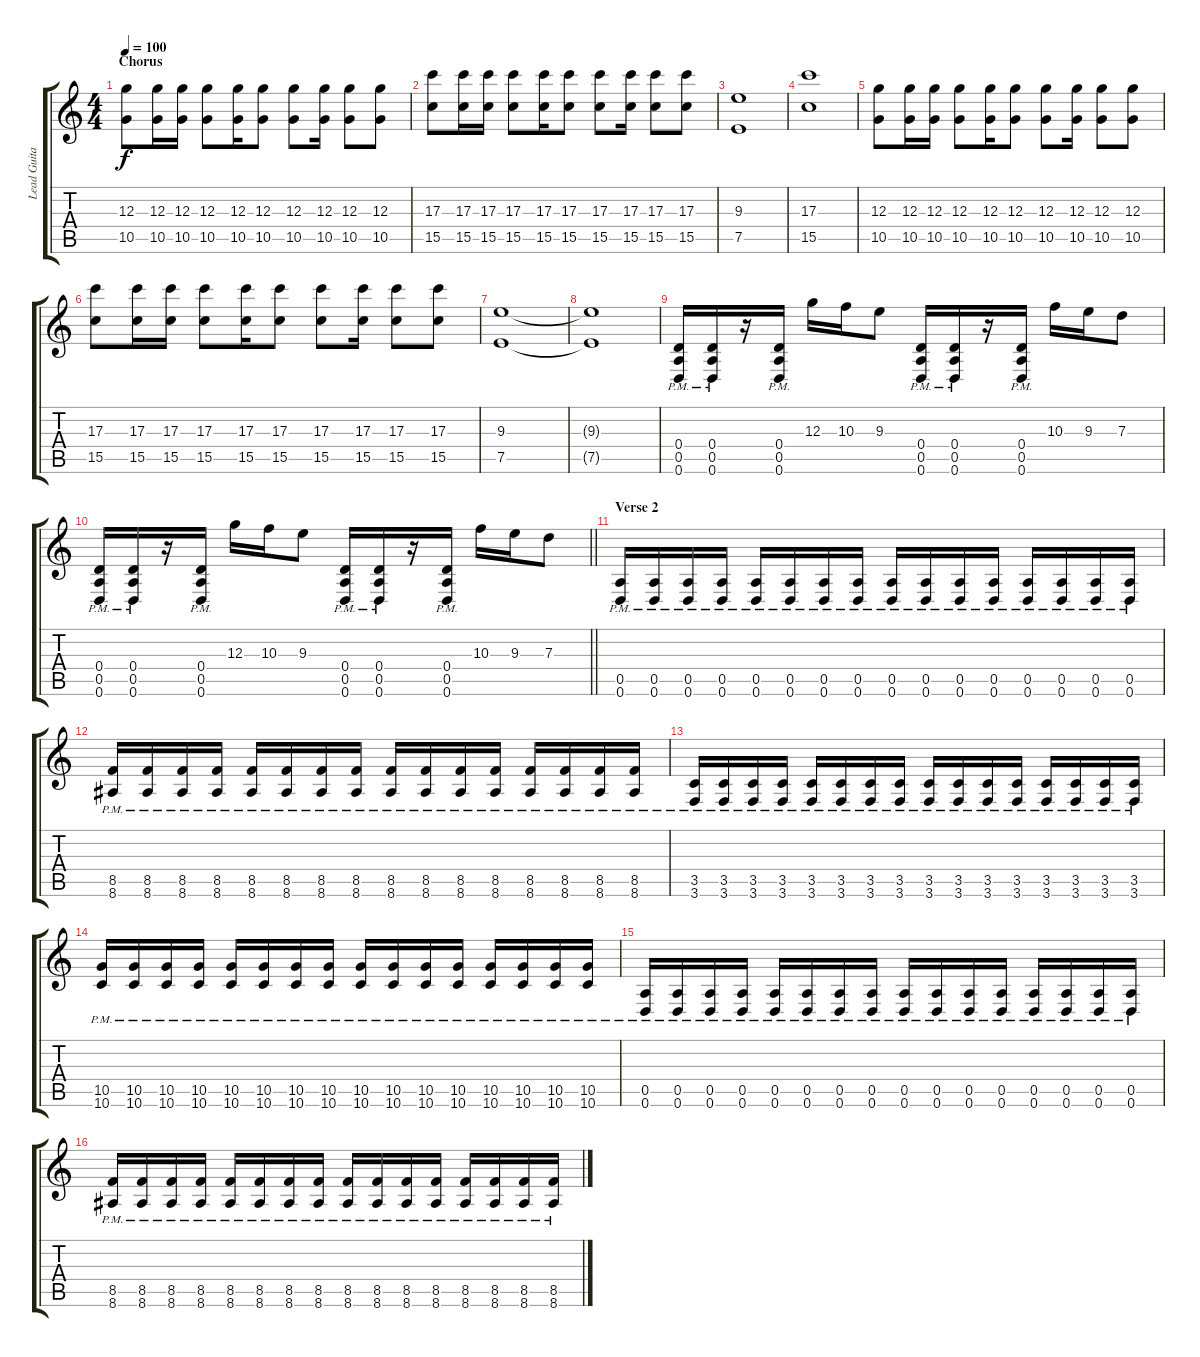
\track ("Lead Guitar" "Lead Guita") {instrument distortionguitar}
\staff {score tabs}
\tuning (E4 B3 G3 D3 A2 D2) {hide}
\ts (4 4)
\section ("" "Chorus")
\tempo 100
\clef g2
\ks c
(12.3 10.5).8{dy f} (12.3 10.5).16 (12.3 10.5).16 (12.3 10.5).8 (12.3 10.5).16 (12.3 10.5).8 (12.3 10.5).8 (12.3 10.5).16 (12.3 10.5).8 (12.3 10.5).8 |
(17.3 15.5).8 (17.3 15.5).16 (17.3 15.5).16 (17.3 15.5).8 (17.3 15.5).16 (17.3 15.5).8 (17.3 15.5).8 (17.3 15.5).16 (17.3 15.5).8 (17.3 15.5).8 |
(9.3 7.5).1 |
(17.3 15.5).1 |
(12.3 10.5).8 (12.3 10.5).16 (12.3 10.5).16 (12.3 10.5).8 (12.3 10.5).16 (12.3 10.5).8 (12.3 10.5).8 (12.3 10.5).16 (12.3 10.5).8 (12.3 10.5).8 |
(17.3 15.5).8 (17.3 15.5).16 (17.3 15.5).16 (17.3 15.5).8 (17.3 15.5).16 (17.3 15.5).8 (17.3 15.5).8 (17.3 15.5).16 (17.3 15.5).8 (17.3 15.5).8 |
(9.3 7.5).1 |
(9.3{t} 7.5{t}).1 |
(0.4{pm} 0.5{pm} 0.6{pm}).16 (0.4{pm} 0.5{pm} 0.6{pm}).16 r.16 (0.4{pm} 0.5{pm} 0.6{pm}).16 12.3.16 10.3.16 9.3.8 (0.4{pm} 0.5{pm} 0.6{pm}).16 (0.4{pm} 0.5{pm} 0.6{pm}).16 r.16 (0.4{pm} 0.5{pm} 0.6{pm}).16 10.3.16 9.3.16 7.3.8 |
\barLineRight lightlight
(0.4{pm} 0.5{pm} 0.6{pm}).16 (0.4{pm} 0.5{pm} 0.6{pm}).16 r.16 (0.4{pm} 0.5{pm} 0.6{pm}).16 12.3.16 10.3.16 9.3.8 (0.4{pm} 0.5{pm} 0.6{pm}).16 (0.4{pm} 0.5{pm} 0.6{pm}).16 r.16 (0.4{pm} 0.5{pm} 0.6{pm}).16 10.3.16 9.3.16 7.3.8 |
\section ("" "Verse 2")
(0.5{pm} 0.6{pm}).16 (0.5{pm} 0.6{pm}).16 (0.5{pm} 0.6{pm}).16 (0.5{pm} 0.6{pm}).16 (0.5{pm} 0.6{pm}).16 (0.5{pm} 0.6{pm}).16 (0.5{pm} 0.6{pm}).16 (0.5{pm} 0.6{pm}).16 (0.5{pm} 0.6{pm}).16 (0.5{pm} 0.6{pm}).16 (0.5{pm} 0.6{pm}).16 (0.5{pm} 0.6{pm}).16 (0.5{pm} 0.6{pm}).16 (0.5{pm} 0.6{pm}).16 (0.5{pm} 0.6{pm}).16 (0.5{pm} 0.6{pm}).16 |
(8.5{pm} 8.6{pm}).16 (8.5{pm} 8.6{pm}).16 (8.5{pm} 8.6{pm}).16 (8.5{pm} 8.6{pm}).16 (8.5{pm} 8.6{pm}).16 (8.5{pm} 8.6{pm}).16 (8.5{pm} 8.6{pm}).16 (8.5{pm} 8.6{pm}).16 (8.5{pm} 8.6{pm}).16 (8.5{pm} 8.6{pm}).16 (8.5{pm} 8.6{pm}).16 (8.5{pm} 8.6{pm}).16 (8.5{pm} 8.6{pm}).16 (8.5{pm} 8.6{pm}).16 (8.5{pm} 8.6{pm}).16 (8.5{pm} 8.6{pm}).16 |
(3.5{pm} 3.6{pm}).16 (3.5{pm} 3.6{pm}).16 (3.5{pm} 3.6{pm}).16 (3.5{pm} 3.6{pm}).16 (3.5{pm} 3.6{pm}).16 (3.5{pm} 3.6{pm}).16 (3.5{pm} 3.6{pm}).16 (3.5{pm} 3.6{pm}).16 (3.5{pm} 3.6{pm}).16 (3.5{pm} 3.6{pm}).16 (3.5{pm} 3.6{pm}).16 (3.5{pm} 3.6{pm}).16 (3.5{pm} 3.6{pm}).16 (3.5{pm} 3.6{pm}).16 (3.5{pm} 3.6{pm}).16 (3.5{pm} 3.6{pm}).16 |
(10.5{pm} 10.6{pm}).16 (10.5{pm} 10.6{pm}).16 (10.5{pm} 10.6{pm}).16 (10.5{pm} 10.6{pm}).16 (10.5{pm} 10.6{pm}).16 (10.5{pm} 10.6{pm}).16 (10.5{pm} 10.6{pm}).16 (10.5{pm} 10.6{pm}).16 (10.5{pm} 10.6{pm}).16 (10.5{pm} 10.6{pm}).16 (10.5{pm} 10.6{pm}).16 (10.5{pm} 10.6{pm}).16 (10.5{pm} 10.6{pm}).16 (10.5{pm} 10.6{pm}).16 (10.5{pm} 10.6{pm}).16 (10.5{pm} 10.6{pm}).16 |
(0.5{pm} 0.6{pm}).16 (0.5{pm} 0.6{pm}).16 (0.5{pm} 0.6{pm}).16 (0.5{pm} 0.6{pm}).16 (0.5{pm} 0.6{pm}).16 (0.5{pm} 0.6{pm}).16 (0.5{pm} 0.6{pm}).16 (0.5{pm} 0.6{pm}).16 (0.5{pm} 0.6{pm}).16 (0.5{pm} 0.6{pm}).16 (0.5{pm} 0.6{pm}).16 (0.5{pm} 0.6{pm}).16 (0.5{pm} 0.6{pm}).16 (0.5{pm} 0.6{pm}).16 (0.5{pm} 0.6{pm}).16 (0.5{pm} 0.6{pm}).16 |
(8.5{pm} 8.6{pm}).16 (8.5{pm} 8.6{pm}).16 (8.5{pm} 8.6{pm}).16 (8.5{pm} 8.6{pm}).16 (8.5{pm} 8.6{pm}).16 (8.5{pm} 8.6{pm}).16 (8.5{pm} 8.6{pm}).16 (8.5{pm} 8.6{pm}).16 (8.5{pm} 8.6{pm}).16 (8.5{pm} 8.6{pm}).16 (8.5{pm} 8.6{pm}).16 (8.5{pm} 8.6{pm}).16 (8.5{pm} 8.6{pm}).16 (8.5{pm} 8.6{pm}).16 (8.5{pm} 8.6{pm}).16 (8.5{pm} 8.6{pm}).16
